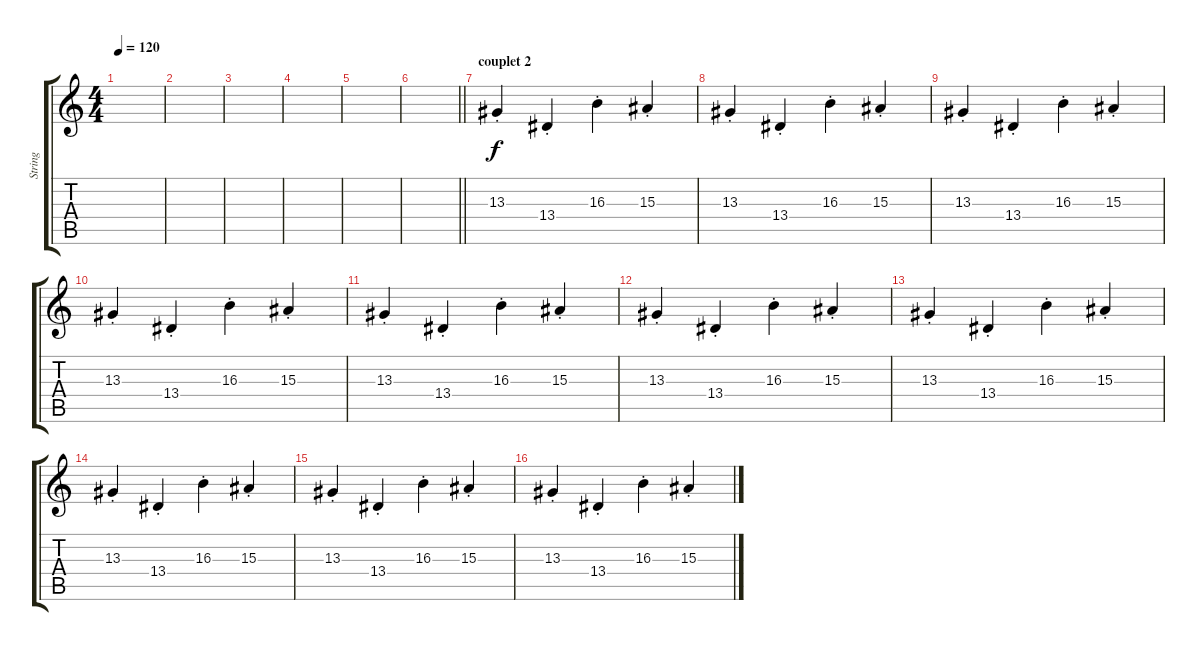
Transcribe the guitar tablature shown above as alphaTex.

\track ("String" "String") {instrument tremolostrings}
\staff {score tabs}
\tuning (E4 B3 G3 D3 A2 E2) {hide}
\ts (4 4)
\tempo 120
\clef g2
\ks c
|
|
|
|
|
\barLineRight lightlight
|
\section ("" "couplet 2")
13.3{st}.4 13.4{st}.4 16.3{st}.4 15.3{st}.4 |
13.3{st}.4 13.4{st}.4 16.3{st}.4 15.3{st}.4 |
13.3{st}.4 13.4{st}.4 16.3{st}.4 15.3{st}.4 |
13.3{st}.4 13.4{st}.4 16.3{st}.4 15.3{st}.4 |
13.3{st}.4 13.4{st}.4 16.3{st}.4 15.3{st}.4 |
13.3{st}.4 13.4{st}.4 16.3{st}.4 15.3{st}.4 |
13.3{st}.4 13.4{st}.4 16.3{st}.4 15.3{st}.4 |
13.3{st}.4 13.4{st}.4 16.3{st}.4 15.3{st}.4 |
13.3{st}.4 13.4{st}.4 16.3{st}.4 15.3{st}.4 |
13.3{st}.4 13.4{st}.4 16.3{st}.4 15.3{st}.4
